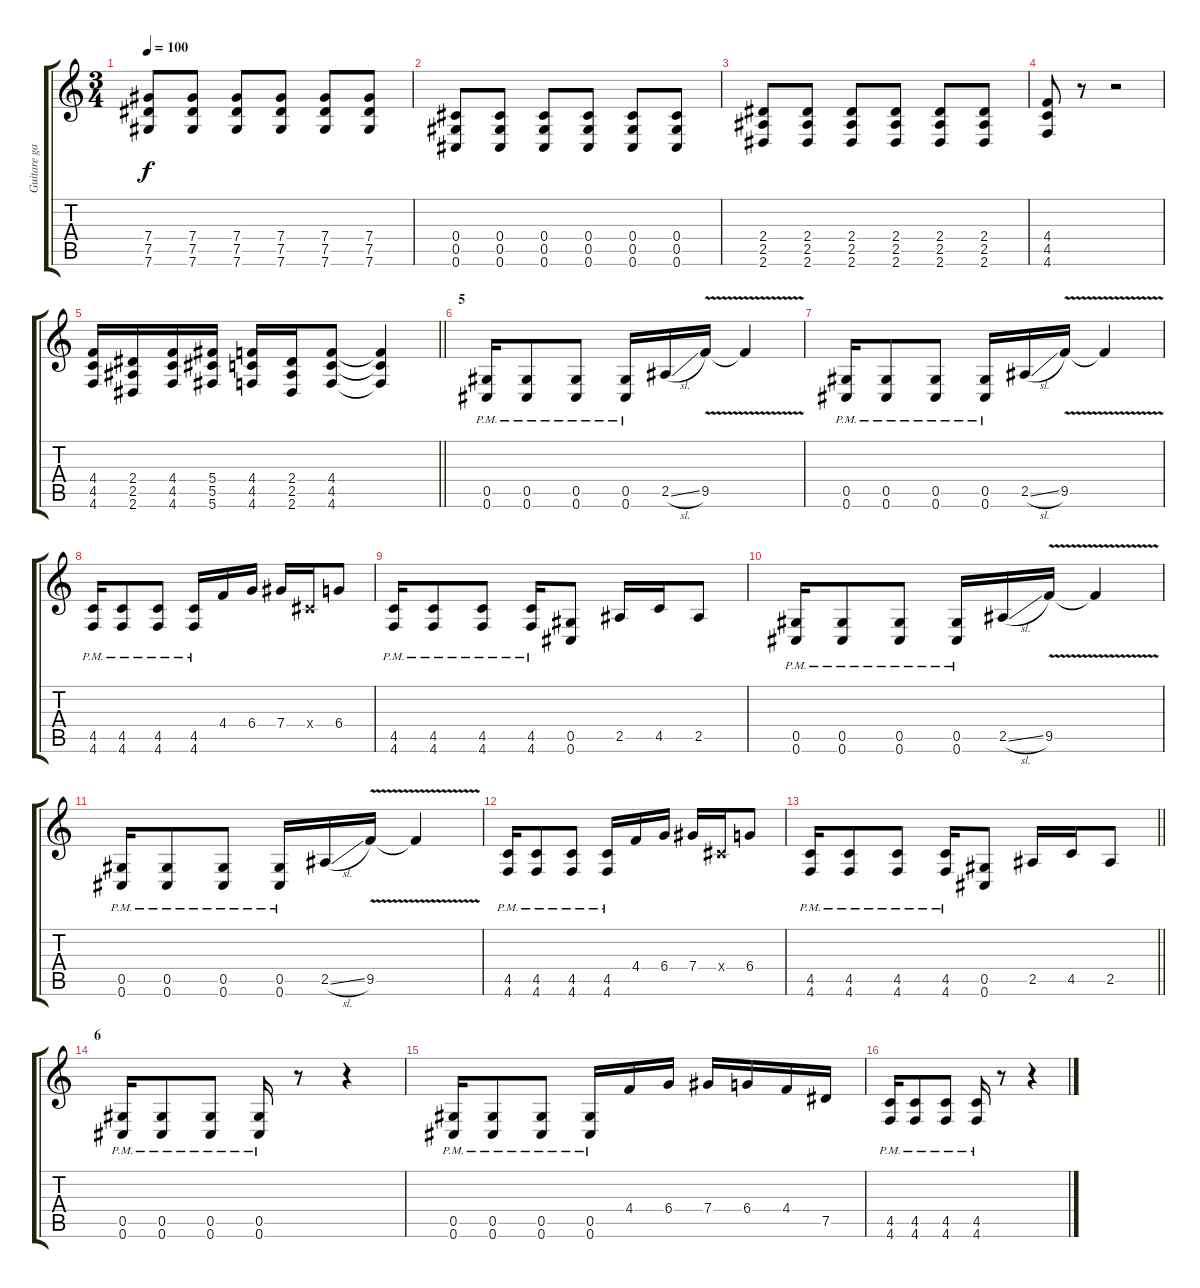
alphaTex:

\track ("Guitare gauche" "Guitare ga") {instrument distortionguitar}
\staff {score tabs}
\tuning (Eb4 Bb3 Gb3 Db3 Ab2 Db2) {hide}
\ts (3 4)
\tempo 100
\clef g2
\ks c
(7.4 7.5 7.6).8{dy f} (7.4 7.5 7.6).8 (7.4 7.5 7.6).8 (7.4 7.5 7.6).8 (7.4 7.5 7.6).8 (7.4 7.5 7.6).8 |
(0.4 0.5 0.6).8 (0.4 0.5 0.6).8 (0.4 0.5 0.6).8 (0.4 0.5 0.6).8 (0.4 0.5 0.6).8 (0.4 0.5 0.6).8 |
(2.4 2.5 2.6).8 (2.4 2.5 2.6).8 (2.4 2.5 2.6).8 (2.4 2.5 2.6).8 (2.4 2.5 2.6).8 (2.4 2.5 2.6).8 |
(4.4 4.5 4.6).8 r.8 r.2 |
\barLineRight lightlight
(4.4 4.5 4.6).16 (2.4 2.5 2.6).16 (4.4 4.5 4.6).16 (5.4 5.5 5.6).16 (4.4 4.5 4.6).16 (2.4 2.5 2.6).16 (4.4 4.5 4.6).8 (4.4{t} 4.5{t} 4.6{t}).4 |
\section ("" "5")
(0.5{pm} 0.6{pm}).16 (0.5{pm} 0.6{pm}).8 (0.5{pm} 0.6{pm}).8 (0.5{pm} 0.6{pm}).16 2.5{sl}.16 9.5{v}.16 9.5{t}.4 |
(0.5{pm} 0.6{pm}).16 (0.5{pm} 0.6{pm}).8 (0.5{pm} 0.6{pm}).8 (0.5{pm} 0.6{pm}).16 2.5{sl}.16 9.5{v}.16 9.5{t}.4 |
(4.5{pm} 4.6{pm}).16 (4.5{pm} 4.6{pm}).8 (4.5{pm} 4.6{pm}).8 (4.5{pm} 4.6{pm}).16 4.4.16 6.4.16 7.4.16 0.4{x}.16 6.4.8 |
(4.5{pm} 4.6{pm}).16 (4.5{pm} 4.6{pm}).8 (4.5{pm} 4.6{pm}).8 (4.5{pm} 4.6{pm}).16 (0.5 0.6).8 2.5.16 4.5.16 2.5.8 |
(0.5{pm} 0.6{pm}).16 (0.5{pm} 0.6{pm}).8 (0.5{pm} 0.6{pm}).8 (0.5{pm} 0.6{pm}).16 2.5{sl}.16 9.5{v}.16 9.5{t}.4 |
(0.5{pm} 0.6{pm}).16 (0.5{pm} 0.6{pm}).8 (0.5{pm} 0.6{pm}).8 (0.5{pm} 0.6{pm}).16 2.5{sl}.16 9.5{v}.16 9.5{t}.4 |
(4.5{pm} 4.6{pm}).16 (4.5{pm} 4.6{pm}).8 (4.5{pm} 4.6{pm}).8 (4.5{pm} 4.6{pm}).16 4.4.16 6.4.16 7.4.16 0.4{x}.16 6.4.8 |
\barLineRight lightlight
(4.5{pm} 4.6{pm}).16 (4.5{pm} 4.6{pm}).8 (4.5{pm} 4.6{pm}).8 (4.5{pm} 4.6{pm}).16 (0.5 0.6).8 2.5.16 4.5.16 2.5.8 |
\section ("" "6")
(0.5{pm} 0.6{pm}).16 (0.5{pm} 0.6{pm}).8 (0.5{pm} 0.6{pm}).8 (0.5{pm} 0.6{pm}).16 r.8 r.4 |
(0.5{pm} 0.6{pm}).16 (0.5{pm} 0.6{pm}).8 (0.5{pm} 0.6{pm}).8 (0.5{pm} 0.6{pm}).16 4.4.16 6.4.16 7.4.16 6.4.16 4.4.16 7.5.16 |
(4.5{pm} 4.6{pm}).16 (4.5{pm} 4.6{pm}).8 (4.5{pm} 4.6{pm}).8 (4.5{pm} 4.6{pm}).16 r.8 r.4
